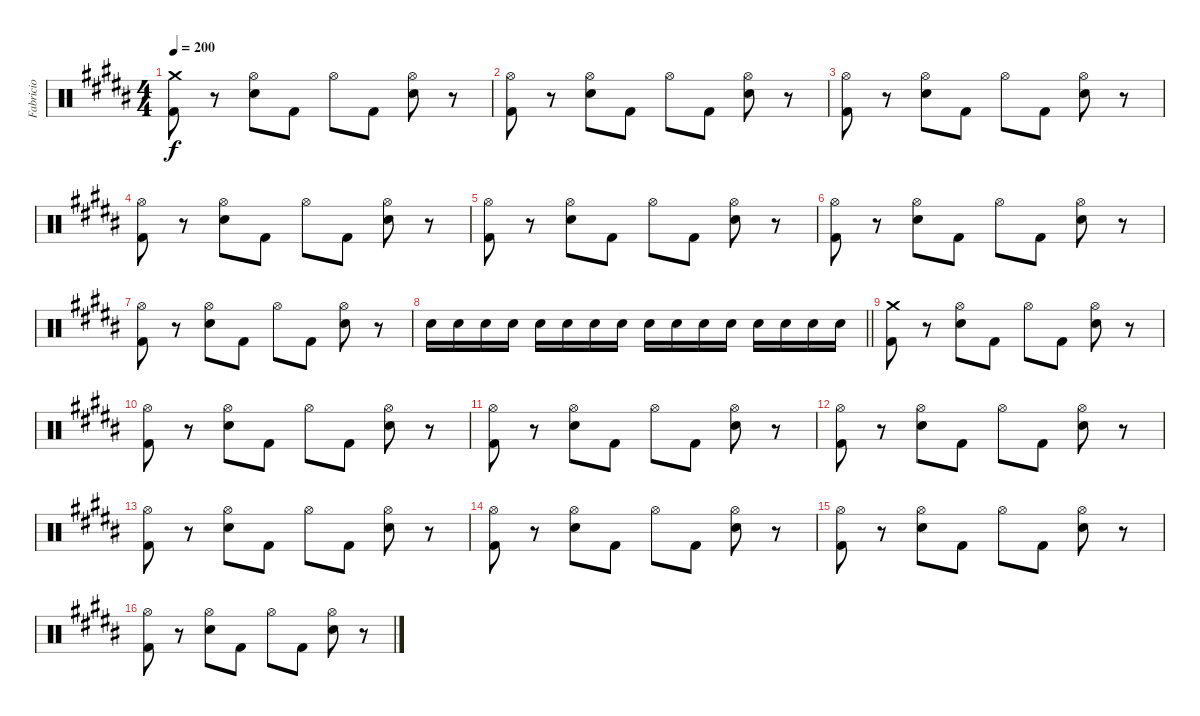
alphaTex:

\track ("Fabricio" "Fabricio") {instrument percussion}
\staff {score}
\articulation defaults
\ts (4 4)
\tempo 200
\clef neutral
\ks b
("Crash medium (hit)" "Kick (hit) 2").8{dy f} r.8 ("Hi-Hat (open)" "Electric Snare (hit)").8 "Kick (hit) 2".8 "Hi-Hat (open)".8 "Kick (hit) 2".8 ("Hi-Hat (open)" "Electric Snare (hit)").8 r.8 |
("Hi-Hat (open)" "Kick (hit) 2").8 r.8 ("Hi-Hat (open)" "Electric Snare (hit)").8 "Kick (hit) 2".8 "Hi-Hat (open)".8 "Kick (hit) 2".8 ("Hi-Hat (open)" "Electric Snare (hit)").8 r.8 |
("Hi-Hat (open)" "Kick (hit) 2").8 r.8 ("Hi-Hat (open)" "Electric Snare (hit)").8 "Kick (hit) 2".8 "Hi-Hat (open)".8 "Kick (hit) 2".8 ("Hi-Hat (open)" "Electric Snare (hit)").8 r.8 |
("Hi-Hat (open)" "Kick (hit) 2").8 r.8 ("Hi-Hat (open)" "Electric Snare (hit)").8 "Kick (hit) 2".8 "Hi-Hat (open)".8 "Kick (hit) 2".8 ("Hi-Hat (open)" "Electric Snare (hit)").8 r.8 |
("Hi-Hat (open)" "Kick (hit) 2").8 r.8 ("Hi-Hat (open)" "Electric Snare (hit)").8 "Kick (hit) 2".8 "Hi-Hat (open)".8 "Kick (hit) 2".8 ("Hi-Hat (open)" "Electric Snare (hit)").8 r.8 |
("Hi-Hat (open)" "Kick (hit) 2").8 r.8 ("Hi-Hat (open)" "Electric Snare (hit)").8 "Kick (hit) 2".8 "Hi-Hat (open)".8 "Kick (hit) 2".8 ("Hi-Hat (open)" "Electric Snare (hit)").8 r.8 |
("Hi-Hat (open)" "Kick (hit) 2").8 r.8 ("Hi-Hat (open)" "Electric Snare (hit)").8 "Kick (hit) 2".8 "Hi-Hat (open)".8 "Kick (hit) 2".8 ("Hi-Hat (open)" "Electric Snare (hit)").8 r.8 |
\barLineRight lightlight "Electric Snare (hit)".16 "Electric Snare (hit)".16 "Electric Snare (hit)".16 "Electric Snare (hit)".16 "Electric Snare (hit)".16 "Electric Snare (hit)".16 "Electric Snare (hit)".16 "Electric Snare (hit)".16 "Electric Snare (hit)".16 "Electric Snare (hit)".16 "Electric Snare (hit)".16 "Electric Snare (hit)".16 "Electric Snare (hit)".16 "Electric Snare (hit)".16 "Electric Snare (hit)".16 "Electric Snare (hit)".16
|
\section ("" "")
("Crash medium (hit)" "Kick (hit) 2").8 r.8 ("Hi-Hat (open)" "Electric Snare (hit)").8 "Kick (hit) 2".8 "Hi-Hat (open)".8 "Kick (hit) 2".8 ("Hi-Hat (open)" "Electric Snare (hit)").8 r.8 |
("Hi-Hat (open)" "Kick (hit) 2").8 r.8 ("Hi-Hat (open)" "Electric Snare (hit)").8 "Kick (hit) 2".8 "Hi-Hat (open)".8 "Kick (hit) 2".8 ("Hi-Hat (open)" "Electric Snare (hit)").8 r.8 |
("Hi-Hat (open)" "Kick (hit) 2").8 r.8 ("Hi-Hat (open)" "Electric Snare (hit)").8 "Kick (hit) 2".8 "Hi-Hat (open)".8 "Kick (hit) 2".8 ("Hi-Hat (open)" "Electric Snare (hit)").8 r.8 |
("Hi-Hat (open)" "Kick (hit) 2").8 r.8 ("Hi-Hat (open)" "Electric Snare (hit)").8 "Kick (hit) 2".8 "Hi-Hat (open)".8 "Kick (hit) 2".8 ("Hi-Hat (open)" "Electric Snare (hit)").8 r.8 |
("Hi-Hat (open)" "Kick (hit) 2").8 r.8 ("Hi-Hat (open)" "Electric Snare (hit)").8 "Kick (hit) 2".8 "Hi-Hat (open)".8 "Kick (hit) 2".8 ("Hi-Hat (open)" "Electric Snare (hit)").8 r.8 |
("Hi-Hat (open)" "Kick (hit) 2").8 r.8 ("Hi-Hat (open)" "Electric Snare (hit)").8 "Kick (hit) 2".8 "Hi-Hat (open)".8 "Kick (hit) 2".8 ("Hi-Hat (open)" "Electric Snare (hit)").8 r.8 |
("Hi-Hat (open)" "Kick (hit) 2").8 r.8 ("Hi-Hat (open)" "Electric Snare (hit)").8 "Kick (hit) 2".8 "Hi-Hat (open)".8 "Kick (hit) 2".8 ("Hi-Hat (open)" "Electric Snare (hit)").8 r.8 |
("Hi-Hat (open)" "Kick (hit) 2").8 r.8 ("Hi-Hat (open)" "Electric Snare (hit)").8 "Kick (hit) 2".8 "Hi-Hat (open)".8 "Kick (hit) 2".8 ("Hi-Hat (open)" "Electric Snare (hit)").8 r.8
